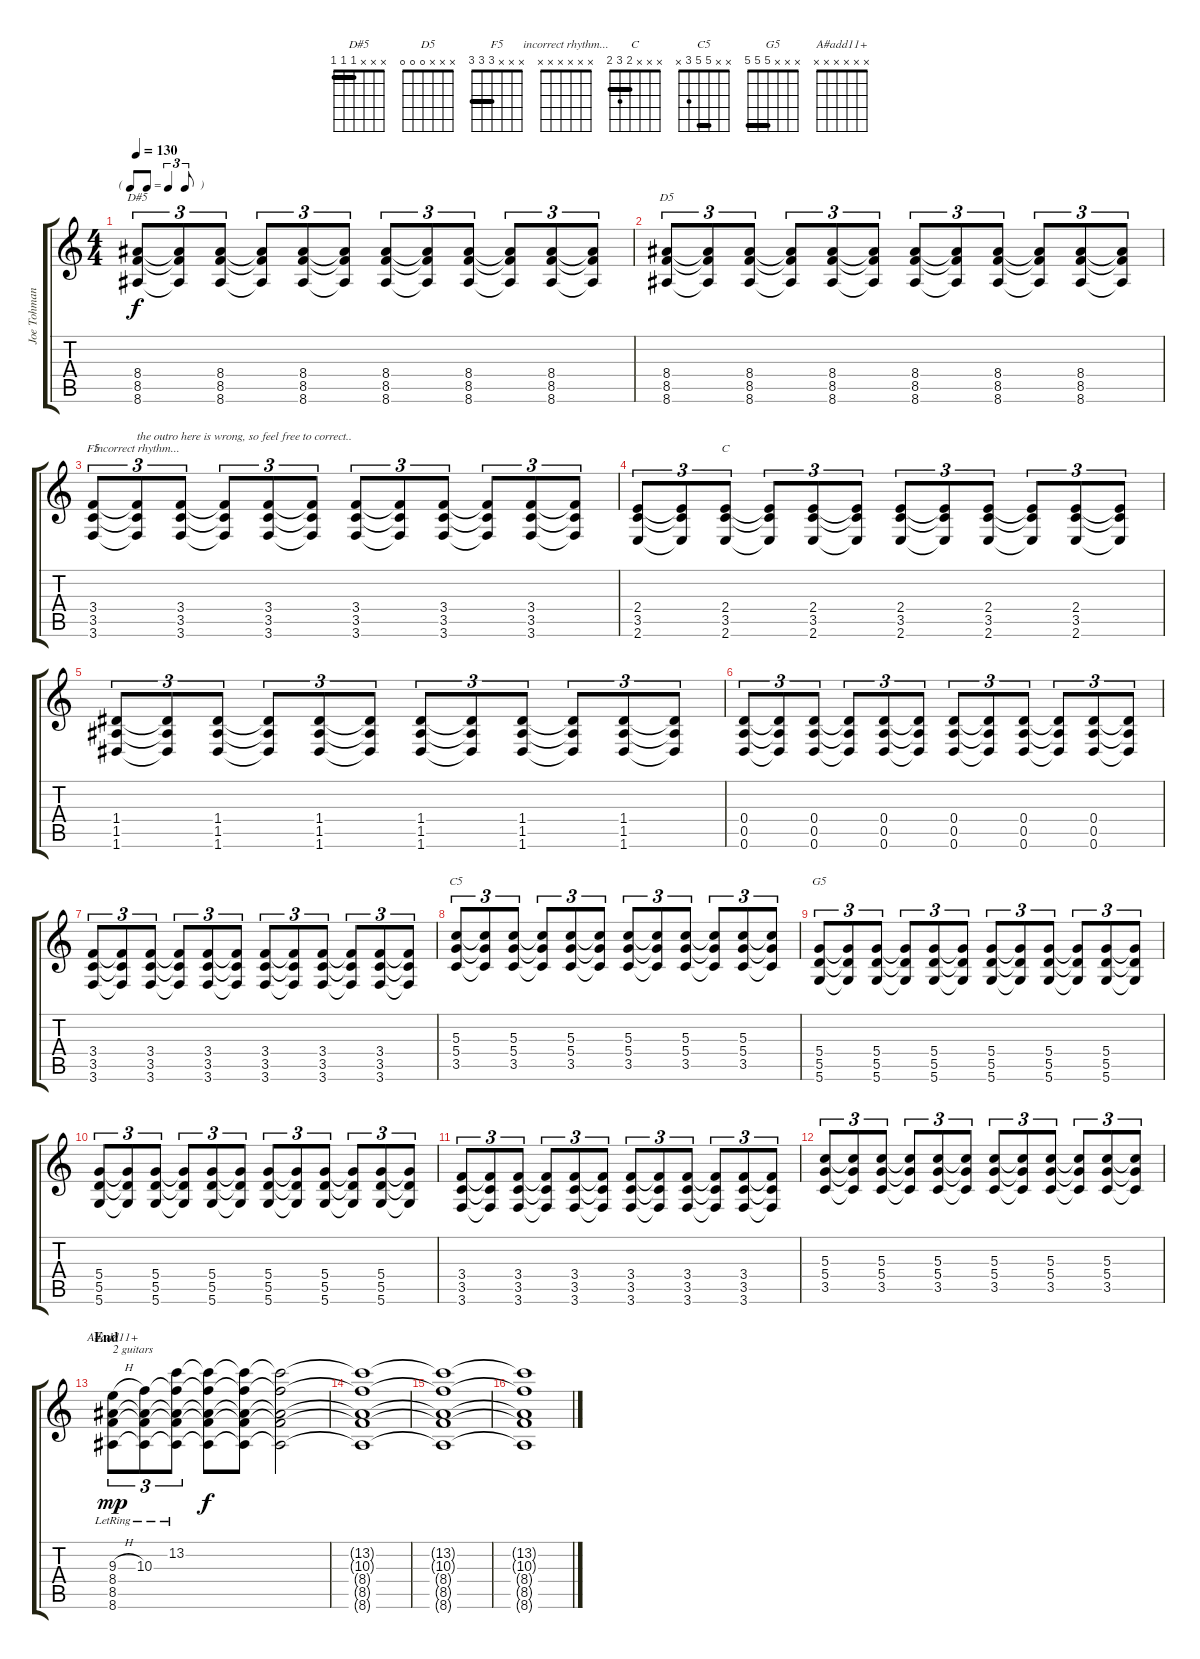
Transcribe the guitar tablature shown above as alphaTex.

\track ("Joe Tohman" "Joe Tohman") {instrument distortionguitar}
\staff {score tabs}
\tuning (E4 B3 G3 D3 A2 D2) {hide}
\chord ("D#5" x x x 1 1 1) {barre 1}
\chord ("D5" x x x 0 0 0)
\chord ("F5" x x x 3 3 3) {barre 3}
\chord ("incorrect rhythm..." x x x x x x)
\chord ("C" x x x 2 3 2) {barre 2}
\chord ("C5" x x 5 5 3 x) {barre 5}
\chord ("G5" x x x 5 5 5) {barre 5}
\chord ("A#add11+" x x x x x x)
\ts (4 4)
\tf triplet8th
\tempo 130
\clef g2
\ks c
(8.4 8.5 8.6).8{tu (3 2) ch "D#5" dy f} (8.4{t} 8.5{t} 8.6{t}).8{tu (3 2)} (8.4 8.5 8.6).8{tu (3 2)} (8.4{t} 8.5{t} 8.6{t}).8{tu (3 2)} (8.4 8.5 8.6).8{tu (3 2)} (8.4{t} 8.5{t} 8.6{t}).8{tu (3 2)} (8.4 8.5 8.6).8{tu (3 2)} (8.4{t} 8.5{t} 8.6{t}).8{tu (3 2)} (8.4 8.5 8.6).8{tu (3 2)} (8.4{t} 8.5{t} 8.6{t}).8{tu (3 2)} (8.4 8.5 8.6).8{tu (3 2)} (8.4{t} 8.5{t} 8.6{t}).8{tu (3 2)} |
(8.4 8.5 8.6).8{tu (3 2) ch "D5"} (8.4{t} 8.5{t} 8.6{t}).8{tu (3 2)} (8.4 8.5 8.6).8{tu (3 2)} (8.4{t} 8.5{t} 8.6{t}).8{tu (3 2)} (8.4 8.5 8.6).8{tu (3 2)} (8.4{t} 8.5{t} 8.6{t}).8{tu (3 2)} (8.4 8.5 8.6).8{tu (3 2)} (8.4{t} 8.5{t} 8.6{t}).8{tu (3 2)} (8.4 8.5 8.6).8{tu (3 2)} (8.4{t} 8.5{t} 8.6{t}).8{tu (3 2)} (8.4 8.5 8.6).8{tu (3 2)} (8.4{t} 8.5{t} 8.6{t}).8{tu (3 2)} |
(3.4 3.5 3.6).8{tu (3 2) ch "F5"} (3.4{t} 3.5{t} 3.6{t}).8{tu (3 2) ch "incorrect rhythm..." txt "the outro here is wrong, so feel free to correct.."} (3.4 3.5 3.6).8{tu (3 2)} (3.4{t} 3.5{t} 3.6{t}).8{tu (3 2)} (3.4 3.5 3.6).8{tu (3 2)} (3.4{t} 3.5{t} 3.6{t}).8{tu (3 2)} (3.4 3.5 3.6).8{tu (3 2)} (3.4{t} 3.5{t} 3.6{t}).8{tu (3 2)} (3.4 3.5 3.6).8{tu (3 2)} (3.4{t} 3.5{t} 3.6{t}).8{tu (3 2)} (3.4 3.5 3.6).8{tu (3 2)} (3.4{t} 3.5{t} 3.6{t}).8{tu (3 2)} |
(2.4 3.5 2.6).8{tu (3 2)} (2.4{t} 3.5{t} 2.6{t}).8{tu (3 2)} (2.4 3.5 2.6).8{tu (3 2) ch "C"} (2.4{t} 3.5{t} 2.6{t}).8{tu (3 2)} (2.4 3.5 2.6).8{tu (3 2)} (2.4{t} 3.5{t} 2.6{t}).8{tu (3 2)} (2.4 3.5 2.6).8{tu (3 2)} (2.4{t} 3.5{t} 2.6{t}).8{tu (3 2)} (2.4 3.5 2.6).8{tu (3 2)} (2.4{t} 3.5{t} 2.6{t}).8{tu (3 2)} (2.4 3.5 2.6).8{tu (3 2)} (2.4{t} 3.5{t} 2.6{t}).8{tu (3 2)} |
(1.4 1.5 1.6).8{tu (3 2)} (1.4{t} 1.5{t} 1.6{t}).8{tu (3 2)} (1.4 1.5 1.6).8{tu (3 2)} (1.4{t} 1.5{t} 1.6{t}).8{tu (3 2)} (1.4 1.5 1.6).8{tu (3 2)} (1.4{t} 1.5{t} 1.6{t}).8{tu (3 2)} (1.4 1.5 1.6).8{tu (3 2)} (1.4{t} 1.5{t} 1.6{t}).8{tu (3 2)} (1.4 1.5 1.6).8{tu (3 2)} (1.4{t} 1.5{t} 1.6{t}).8{tu (3 2)} (1.4 1.5 1.6).8{tu (3 2)} (1.4{t} 1.5{t} 1.6{t}).8{tu (3 2)} |
(0.4 0.5 0.6).8{tu (3 2)} (0.4{t} 0.5{t} 0.6{t}).8{tu (3 2)} (0.4 0.5 0.6).8{tu (3 2)} (0.4{t} 0.5{t} 0.6{t}).8{tu (3 2)} (0.4 0.5 0.6).8{tu (3 2)} (0.4{t} 0.5{t} 0.6{t}).8{tu (3 2)} (0.4 0.5 0.6).8{tu (3 2)} (0.4{t} 0.5{t} 0.6{t}).8{tu (3 2)} (0.4 0.5 0.6).8{tu (3 2)} (0.4{t} 0.5{t} 0.6{t}).8{tu (3 2)} (0.4 0.5 0.6).8{tu (3 2)} (0.4{t} 0.5{t} 0.6{t}).8{tu (3 2)} |
(3.4 3.5 3.6).8{tu (3 2)} (3.4{t} 3.5{t} 3.6{t}).8{tu (3 2)} (3.4 3.5 3.6).8{tu (3 2)} (3.4{t} 3.5{t} 3.6{t}).8{tu (3 2)} (3.4 3.5 3.6).8{tu (3 2)} (3.4{t} 3.5{t} 3.6{t}).8{tu (3 2)} (3.4 3.5 3.6).8{tu (3 2)} (3.4{t} 3.5{t} 3.6{t}).8{tu (3 2)} (3.4 3.5 3.6).8{tu (3 2)} (3.4{t} 3.5{t} 3.6{t}).8{tu (3 2)} (3.4 3.5 3.6).8{tu (3 2)} (3.4{t} 3.5{t} 3.6{t}).8{tu (3 2)} |
(5.3 5.4 3.5).8{tu (3 2) ch "C5"} (5.3{t} 5.4{t} 3.5{t}).8{tu (3 2)} (5.3 5.4 3.5).8{tu (3 2)} (5.3{t} 5.4{t} 3.5{t}).8{tu (3 2)} (5.3 5.4 3.5).8{tu (3 2)} (5.3{t} 5.4{t} 3.5{t}).8{tu (3 2)} (5.3 5.4 3.5).8{tu (3 2)} (5.3{t} 5.4{t} 3.5{t}).8{tu (3 2)} (5.3 5.4 3.5).8{tu (3 2)} (5.3{t} 5.4{t} 3.5{t}).8{tu (3 2)} (5.3 5.4 3.5).8{tu (3 2)} (5.3{t} 5.4{t} 3.5{t}).8{tu (3 2)} |
(5.4 5.5 5.6).8{tu (3 2) ch "G5"} (5.4{t} 5.5{t} 5.6{t}).8{tu (3 2)} (5.4 5.5 5.6).8{tu (3 2)} (5.4{t} 5.5{t} 5.6{t}).8{tu (3 2)} (5.4 5.5 5.6).8{tu (3 2)} (5.4{t} 5.5{t} 5.6{t}).8{tu (3 2)} (5.4 5.5 5.6).8{tu (3 2)} (5.4{t} 5.5{t} 5.6{t}).8{tu (3 2)} (5.4 5.5 5.6).8{tu (3 2)} (5.4{t} 5.5{t} 5.6{t}).8{tu (3 2)} (5.4 5.5 5.6).8{tu (3 2)} (5.4{t} 5.5{t} 5.6{t}).8{tu (3 2)} |
(5.4 5.5 5.6).8{tu (3 2)} (5.4{t} 5.5{t} 5.6{t}).8{tu (3 2)} (5.4 5.5 5.6).8{tu (3 2)} (5.4{t} 5.5{t} 5.6{t}).8{tu (3 2)} (5.4 5.5 5.6).8{tu (3 2)} (5.4{t} 5.5{t} 5.6{t}).8{tu (3 2)} (5.4 5.5 5.6).8{tu (3 2)} (5.4{t} 5.5{t} 5.6{t}).8{tu (3 2)} (5.4 5.5 5.6).8{tu (3 2)} (5.4{t} 5.5{t} 5.6{t}).8{tu (3 2)} (5.4 5.5 5.6).8{tu (3 2)} (5.4{t} 5.5{t} 5.6{t}).8{tu (3 2)} |
(3.4 3.5 3.6).8{tu (3 2)} (3.4{t} 3.5{t} 3.6{t}).8{tu (3 2)} (3.4 3.5 3.6).8{tu (3 2)} (3.4{t} 3.5{t} 3.6{t}).8{tu (3 2)} (3.4 3.5 3.6).8{tu (3 2)} (3.4{t} 3.5{t} 3.6{t}).8{tu (3 2)} (3.4 3.5 3.6).8{tu (3 2)} (3.4{t} 3.5{t} 3.6{t}).8{tu (3 2)} (3.4 3.5 3.6).8{tu (3 2)} (3.4{t} 3.5{t} 3.6{t}).8{tu (3 2)} (3.4 3.5 3.6).8{tu (3 2)} (3.4{t} 3.5{t} 3.6{t}).8{tu (3 2)} |
(5.3 5.4 3.5).8{tu (3 2)} (5.3{t} 5.4{t} 3.5{t}).8{tu (3 2)} (5.3 5.4 3.5).8{tu (3 2)} (5.3{t} 5.4{t} 3.5{t}).8{tu (3 2)} (5.3 5.4 3.5).8{tu (3 2)} (5.3{t} 5.4{t} 3.5{t}).8{tu (3 2)} (5.3 5.4 3.5).8{tu (3 2)} (5.3{t} 5.4{t} 3.5{t}).8{tu (3 2)} (5.3 5.4 3.5).8{tu (3 2)} (5.3{t} 5.4{t} 3.5{t}).8{tu (3 2)} (5.3 5.4 3.5).8{tu (3 2)} (5.3{t} 5.4{t} 3.5{t}).8{tu (3 2)} |
\section ("" "End")
(9.3{h} 8.4{lr} 8.5{lr} 8.6{lr}).8{tu (3 2) ch "A#add11+" txt "2 guitars" dy mp} (10.3{lr} 8.4{t} 8.5{t} 8.6{t}).8{tu (3 2)} (13.2{lr} 10.3{t} 8.4{t} 8.5{t} 8.6{t}).8{tu (3 2)} (13.2{t} 10.3{t} 8.4{t} 8.5{t} 8.6{t}).8{dy f} (13.2{t} 10.3{t} 8.4{t} 8.5{t} 8.6{t}).8 (13.2{t} 10.3{t} 8.4{t} 8.5{t} 8.6{t}).2 |
(13.2{t} 10.3{t} 8.4{t} 8.5{t} 8.6{t}).1 |
(13.2{t} 10.3{t} 8.4{t} 8.5{t} 8.6{t}).1 |
(13.2{t} 10.3{t} 8.4{t} 8.5{t} 8.6{t}).1
